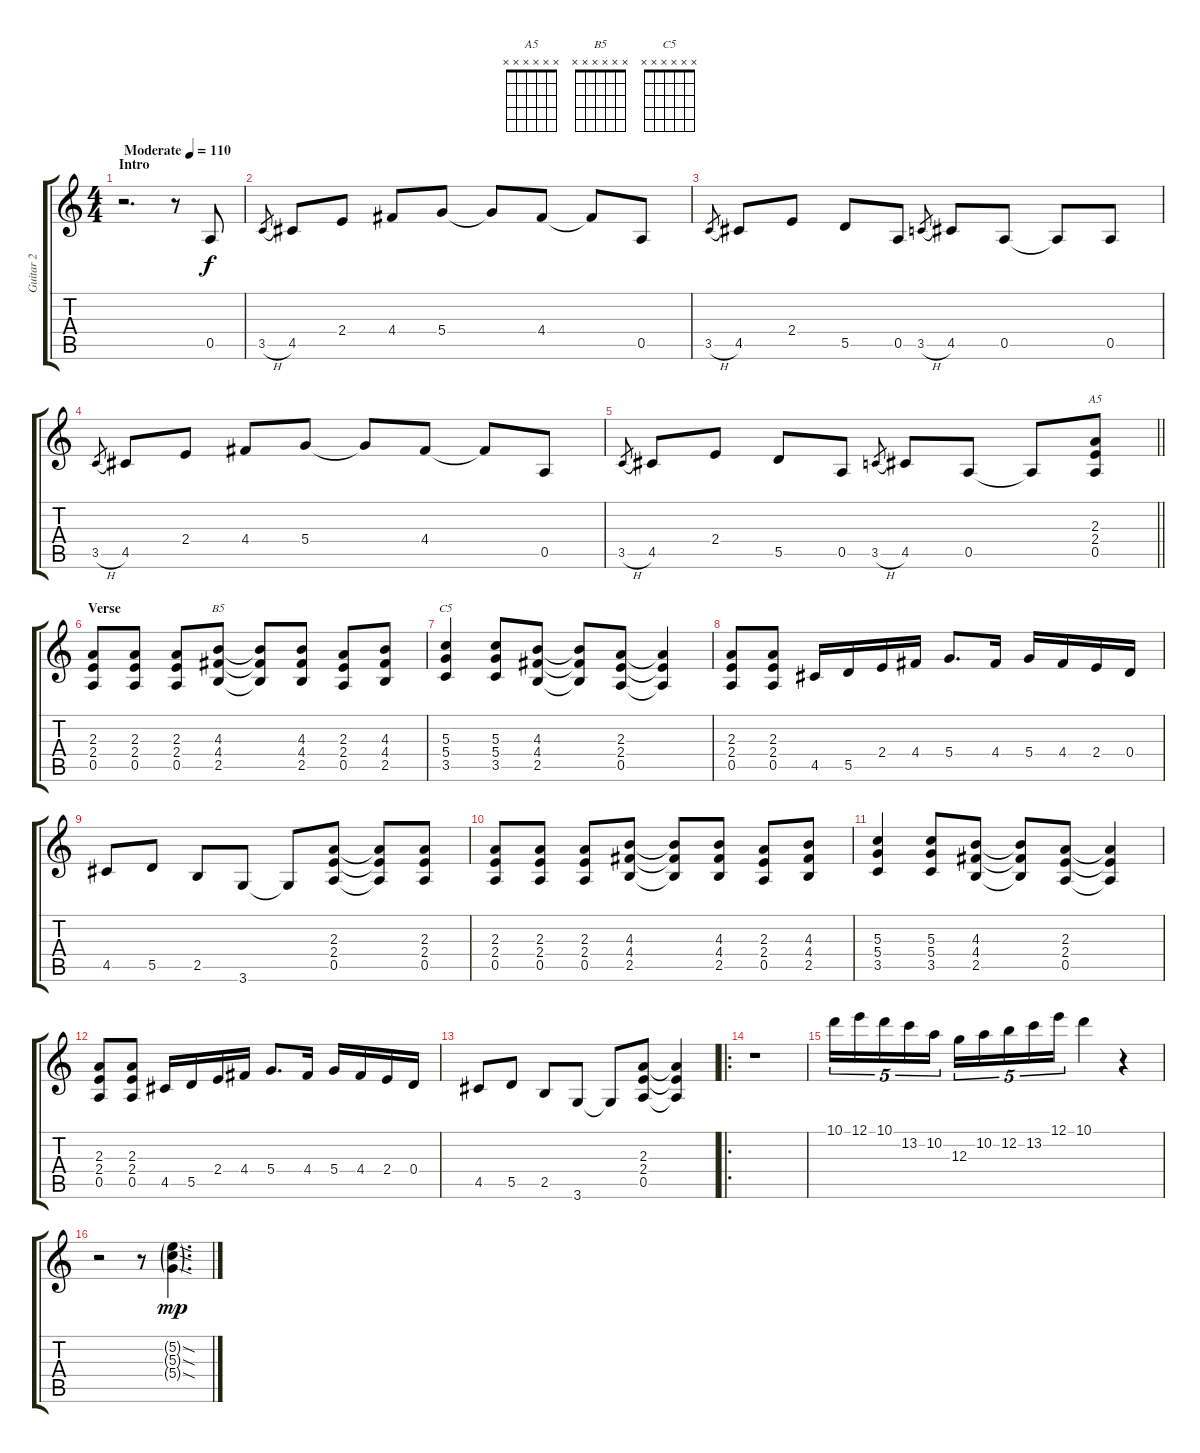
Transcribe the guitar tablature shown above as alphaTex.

\track ("Guitar 2" "Guitar 2") {instrument overdrivenguitar}
\staff {score tabs}
\tuning (E4 B3 G3 D3 A2 E2) {hide}
\chord ("A5" x x x x x x)
\chord ("B5" x x x x x x)
\chord ("C5" x x x x x x)
\ts (4 4)
\section ("" "Intro")
\tempo (110 "Moderate")
\clef g2
\ks c
r.2{d dy f instrument overdrivenguitar} r.8 0.5.8 |
3.5{h}.8{gr} 4.5.8 2.4.8 4.4.8 5.4.8 5.4{t}.8 4.4.8 4.4{t}.8 0.5.8 |
3.5{h}.8{gr} 4.5.8 2.4.8 5.5.8 0.5.8 3.5{h}.8{gr} 4.5.8 0.5.8 0.5{t}.8 0.5.8 |
3.5{h}.8{gr} 4.5.8 2.4.8 4.4.8 5.4.8 5.4{t}.8 4.4.8 4.4{t}.8 0.5.8 |
\barLineRight lightlight
3.5{h}.8{gr} 4.5.8 2.4.8 5.5.8 0.5.8 3.5{h}.8{gr} 4.5.8 0.5.8 0.5{t}.8 (2.3 2.4 0.5).8{ch "A5"} |
\section ("" "Verse")
(2.3 2.4 0.5).8 (2.3 2.4 0.5).8 (2.3 2.4 0.5).8 (4.3 4.4 2.5).8{ch "B5"} (4.3{t} 4.4{t} 2.5{t}).8 (4.3 4.4 2.5).8 (2.3 2.4 0.5).8 (4.3 4.4 2.5).8 |
(5.3 5.4 3.5).4{ch "C5"} (5.3 5.4 3.5).8 (4.3 4.4 2.5).8 (4.3{t} 4.4{t} 2.5{t}).8 (2.3 2.4 0.5).8 (2.3{t} 2.4{t} 0.5{t}).4 |
(2.3 2.4 0.5).8 (2.3 2.4 0.5).8 4.5.16 5.5.16 2.4.16 4.4.16 5.4.8{d} 4.4.16 5.4.16 4.4.16 2.4.16 0.4.16 |
4.5.8 5.5.8 2.5.8 3.6.8 3.6{t}.8 (2.3 2.4 0.5).8 (2.3{t} 2.4{t} 0.5{t}).8 (2.3 2.4 0.5).8 |
(2.3 2.4 0.5).8 (2.3 2.4 0.5).8 (2.3 2.4 0.5).8 (4.3 4.4 2.5).8 (4.3{t} 4.4{t} 2.5{t}).8 (4.3 4.4 2.5).8 (2.3 2.4 0.5).8 (4.3 4.4 2.5).8 |
(5.3 5.4 3.5).4 (5.3 5.4 3.5).8 (4.3 4.4 2.5).8 (4.3{t} 4.4{t} 2.5{t}).8 (2.3 2.4 0.5).8 (2.3{t} 2.4{t} 0.5{t}).4 |
(2.3 2.4 0.5).8 (2.3 2.4 0.5).8 4.5.16 5.5.16 2.4.16 4.4.16 5.4.8{d} 4.4.16 5.4.16 4.4.16 2.4.16 0.4.16 |
4.5.8 5.5.8 2.5.8 3.6.8 3.6{t}.8 (2.3 2.4 0.5).8 (2.3{t} 2.4{t} 0.5{t}).4 |
\ro
r.1 |
10.1.16{tu (5 4)} 12.1.16{tu (5 4)} 10.1.16{tu (5 4)} 13.2.16{tu (5 4)} 10.2.16{tu (5 4)} 12.3.16{tu (5 4)} 10.2.16{tu (5 4)} 12.2.16{tu (5 4)} 13.2.16{tu (5 4)} 12.1.16{tu (5 4)} 10.1.4 r.4 |
r.2 r.8 (5.2{sod g} 5.3{sod g} 5.4{sod g}).4{d dy mp}
